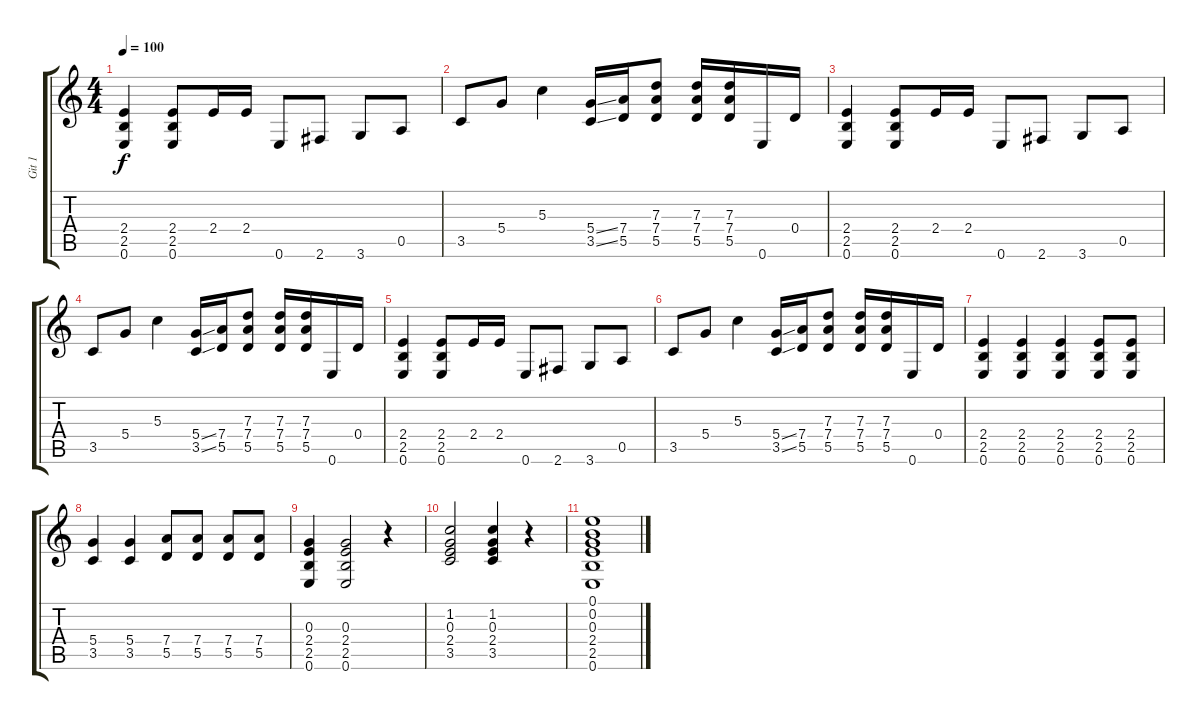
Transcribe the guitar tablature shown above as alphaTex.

\track ("Git 1" "Git 1") {instrument overdrivenguitar}
\staff {score tabs}
\tuning (E4 B3 G3 D3 A2 E2) {hide}
\ts (4 4)
\tempo 100
\clef g2
\ks c
(2.4 2.5 0.6).4{dy f} (2.4 2.5 0.6).8 2.4.16 2.4.16 0.6.8 2.6.8 3.6.8 0.5.8 |
3.5.8 5.4.8 5.3.4 (5.4{ss} 3.5{ss}).16 (7.4 5.5).16 (7.3 7.4 5.5).8 (7.3 7.4 5.5).16 (7.3 7.4 5.5).16 0.6.16 0.4.16 |
(2.4 2.5 0.6).4 (2.4 2.5 0.6).8 2.4.16 2.4.16 0.6.8 2.6.8 3.6.8 0.5.8 |
3.5.8 5.4.8 5.3.4 (5.4{ss} 3.5{ss}).16 (7.4 5.5).16 (7.3 7.4 5.5).8 (7.3 7.4 5.5).16 (7.3 7.4 5.5).16 0.6.16 0.4.16 |
(2.4 2.5 0.6).4 (2.4 2.5 0.6).8 2.4.16 2.4.16 0.6.8 2.6.8 3.6.8 0.5.8 |
3.5.8 5.4.8 5.3.4 (5.4{ss} 3.5{ss}).16 (7.4 5.5).16 (7.3 7.4 5.5).8 (7.3 7.4 5.5).16 (7.3 7.4 5.5).16 0.6.16 0.4.16 |
(2.4 2.5 0.6).4 (2.4 2.5 0.6).4 (2.4 2.5 0.6).4 (2.4 2.5 0.6).8 (2.4 2.5 0.6).8 |
(5.4 3.5).4 (5.4 3.5).4 (7.4 5.5).8 (7.4 5.5).8 (7.4 5.5).8 (7.4 5.5).8 |
(0.3 2.4 2.5 0.6).4 (0.3 2.4 2.5 0.6).2 r.4 |
(1.2 0.3 2.4 3.5).2 (1.2 0.3 2.4 3.5).4 r.4 |
(0.1 0.2 0.3 2.4 2.5 0.6).1
